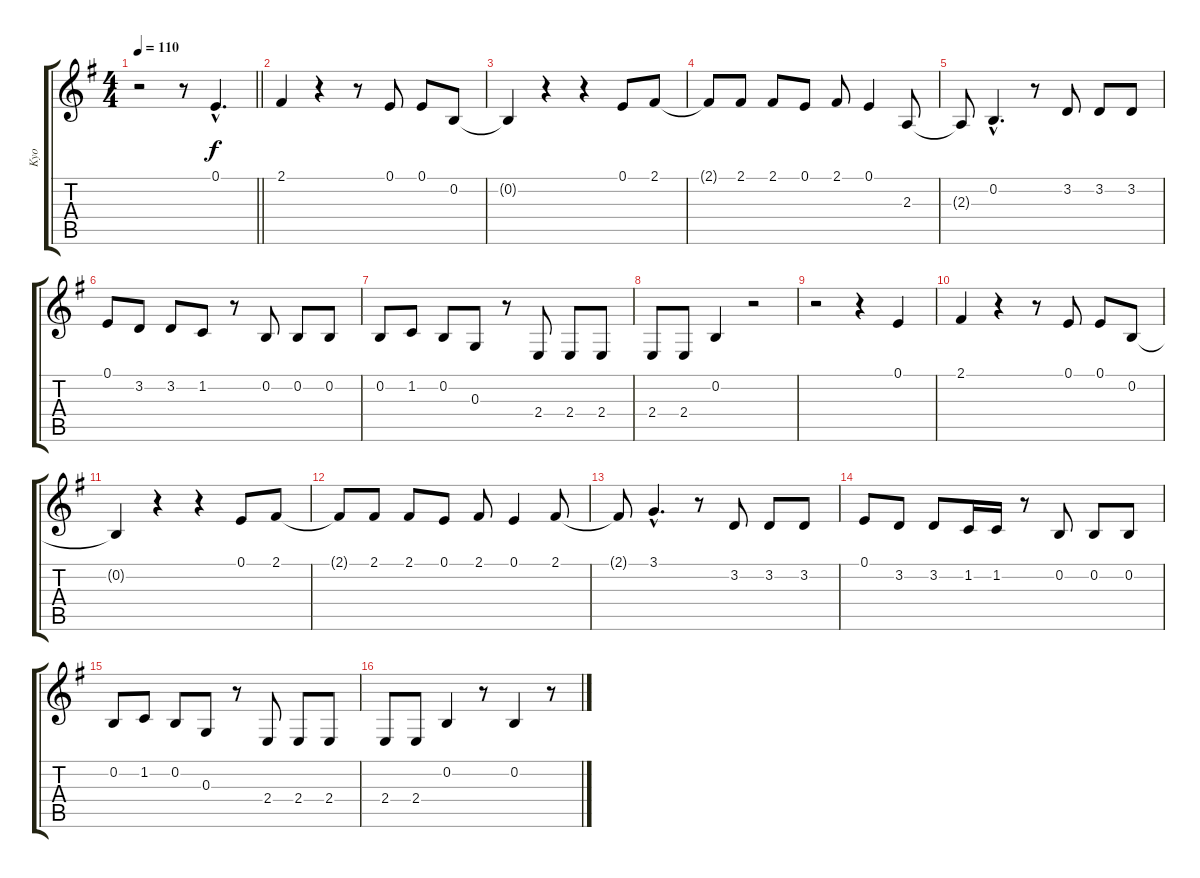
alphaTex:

\track ("Kyo" "Kyo") {instrument clarinet}
\staff {score tabs}
\tuning (E4 B3 G3 D3 A2 E2) {hide}
\ts (4 4)
\tempo 110
\clef g2
\barLineRight lightlight
\ks g
r.2{dy f} r.8 0.1{hac}.4{d} |
2.1.4 r.4 r.8 0.1.8 0.1.8 0.2.8 |
0.2{t}.4 r.4 r.4 0.1.8 2.1.8 |
2.1{t}.8 2.1.8 2.1.8 0.1.8 2.1.8 0.1.4 2.3.8 |
2.3{t}.8 0.2{hac}.4{d} r.8 3.2.8 3.2.8 3.2.8 |
0.1.8 3.2.8 3.2.8 1.2.8 r.8 0.2.8 0.2.8 0.2.8 |
0.2.8 1.2.8 0.2.8 0.3.8 r.8 2.4.8 2.4.8 2.4.8 |
2.4.8 2.4.8 0.2.4 r.2 |
r.2 r.4 0.1.4 |
2.1.4 r.4 r.8 0.1.8 0.1.8 0.2.8 |
0.2{t}.4 r.4 r.4 0.1.8 2.1.8 |
2.1{t}.8 2.1.8 2.1.8 0.1.8 2.1.8 0.1.4 2.1.8 |
2.1{t}.8 3.1{hac}.4{d} r.8 3.2.8 3.2.8 3.2.8 |
0.1.8 3.2.8 3.2.8 1.2.16 1.2.16 r.8 0.2.8 0.2.8 0.2.8 |
0.2.8 1.2.8 0.2.8 0.3.8 r.8 2.4.8 2.4.8 2.4.8 |
2.4.8 2.4.8 0.2.4 r.8 0.2.4 r.8
